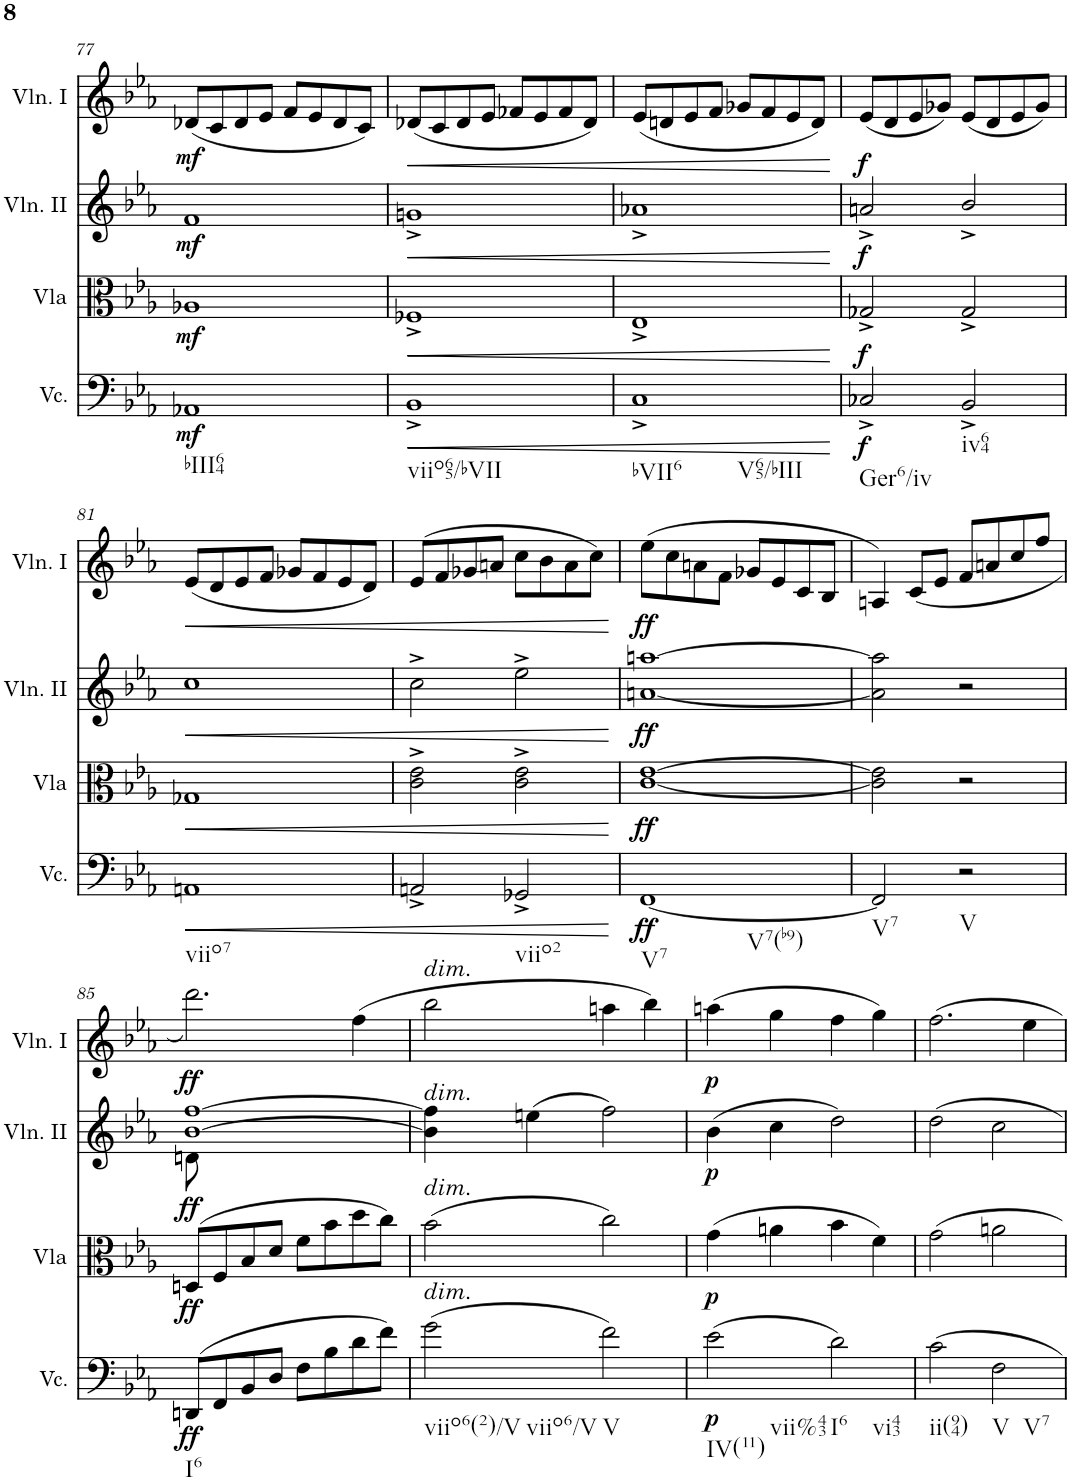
**kern	**dynam	**kern	**dynam	**kern	**dynam	**kern	**dynam
*part4	*part4	*part3	*part3	*part2	*part2	*part1	*part1
*staff4	*staff4	*staff3	*staff3	*staff2	*staff2	*staff1	*staff1
*I"Violoncello	*	*I"Viola	*	*I"Violino II	*	*I"Violino I	*
*I'Vc.	*	*I'Vla	*	*I'Vln. II	*	*I'Vln. I	*
!!LO:PB:g=z
*clefF4	*	*clefC3	*	*clefG2	*	*clefG2	*
*k[b-e-a-]	*	*k[b-e-a-]	*	*k[b-e-a-]	*	*k[b-e-a-]	*
*M4/4	*	*M4/4	*	*M4/4	*	*M4/4	*
*met(c)	*	*met(c)	*	*met(c)	*	*met(c)	*
=77	=77	=77	=77	=77	=77	=77	=77
!LO:TX:b:t=bIII64	!	!	!	!	!	!	!
!	!LO:DY:b	!	!LO:DY:b	!	!LO:DY:b	!	!LO:DY:b
1AA-X	mf	1A-X	mf	1f	mf	(<8d-X/L	mf
.	.	.	.	.	.	8c/	.
.	.	.	.	.	.	8d-/	.
.	.	.	.	.	.	8e-/J	.
.	.	.	.	.	.	8f/L	.
.	.	.	.	.	.	8e-/	.
.	.	.	.	.	.	8d-/	.
.	.	.	.	.	.	8c/J)	.
=78	=78	=78	=78	=78	=78	=78	=78
!LO:TX:b:t=viio65/bVII	!	!	!	!	!	!	!
!	!LO:HP:b	!	!LO:HP:b	!	!LO:HP:b	!	!LO:HP:b
1BB-^	<	1F-X^	<	1gn^	<	(<8d-X/L	<
.	.	.	.	.	.	8c/	.
.	.	.	.	.	.	8d-/	.
.	.	.	.	.	.	8e-/J	.
.	.	.	.	.	.	8f-X/L	.
.	.	.	.	.	.	8e-/	.
.	.	.	.	.	.	8f-/	.
.	.	.	.	.	.	8d-/J)	.
=79	=79	=79	=79	=79	=79	=79	=79
!LO:TX:b:t=bVII6	!	!	!	!	!	!	!
!LO:TX:b:t=V65/bIII	!	!	!	!	!	!	!
1C^	.	1E-^	.	1a-X^	.	(<8e-/L	.
.	.	.	.	.	.	8dn/	.
.	.	.	.	.	.	8e-/	.
.	.	.	.	.	.	8f/J	.
.	.	.	.	.	.	8g-X/L	.
.	.	.	.	.	.	8f/	.
.	.	.	.	.	.	8e-/	.
.	.	.	.	.	.	8d/J)	.
.	[	.	[	.	[	.	[
=80	=80	=80	=80	=80	=80	=80	=80
!LO:TX:b:t=Ger6/iv	!	!	!	!	!	!	!
!	!LO:DY:b	!	!LO:DY:b	!	!LO:DY:b	!	!LO:DY:b
2C-X^/	f	2G-X^/	f	2an^/	f	(<8e-/L	f
.	.	.	.	.	.	8d/	.
.	.	.	.	.	.	8e-/	.
.	.	.	.	.	.	8g-X/J)	.
!LO:TX:b:t=iv64	!	!	!	!	!	!	!
2BB-^/	.	2G-^/	.	2b-^/	.	(<8e-/L	.
.	.	.	.	.	.	8d/	.
.	.	.	.	.	.	8e-/	.
.	.	.	.	.	.	8g-/J)	.
!!LO:LB:g=z
=81	=81	=81	=81	=81	=81	=81	=81
!LO:TX:b:t=viio7	!	!	!	!	!	!	!
!	!LO:HP:b	!	!LO:HP:b	!	!LO:HP:b	!	!LO:HP:b
1AAn	<	1G-X	<	1cc	<	(<8e-/L	<
.	.	.	.	.	.	8d/	.
.	.	.	.	.	.	8e-/	.
.	.	.	.	.	.	8f/J	.
.	.	.	.	.	.	8g-X/L	.
.	.	.	.	.	.	8f/	.
.	.	.	.	.	.	8e-/	.
.	.	.	.	.	.	8d/J)	.
=82	=82	=82	=82	=82	=82	=82	=82
2AAn^/	.	2c\^ 2e-\^	.	2cc^\	.	(>8e-/L	.
.	.	.	.	.	.	8f/	.
.	.	.	.	.	.	8g-X/	.
.	.	.	.	.	.	8an/J	.
!LO:TX:b:t=viio2	!	!	!	!	!	!	!
2GG-X^/	.	2c\^ 2e-\^	.	2ee-^\	.	8cc\L	.
.	.	.	.	.	.	8b-\	.
.	.	.	.	.	.	8a\	.
.	.	.	.	.	.	8cc\J)	.
.	[	.	[	.	[	.	[
=83	=83	=83	=83	=83	=83	=83	=83
!LO:TX:b:t=V7	!	!	!	!	!	!	!
!LO:TX:b:t=V7(b9)	!	!	!	!	!	!	!
!	!LO:DY:b	!	!LO:DY:b	!	!LO:DY:b	!	!LO:DY:b
[1FF	ff	[1c [1e-	ff	[1an [1aan	ff	(>8ee-\L	ff
.	.	.	.	.	.	8cc\	.
.	.	.	.	.	.	8an\	.
.	.	.	.	.	.	8f\J	.
.	.	.	.	.	.	8g-X/L	.
.	.	.	.	.	.	8e-/	.
.	.	.	.	.	.	8c/	.
.	.	.	.	.	.	8B-/J	.
=84	=84	=84	=84	=84	=84	=84	=84
!LO:TX:b:t=V7	!	!	!	!	!	!	!
2FF/]	.	2c\] 2e-\]	.	2a\] 2aa\]	.	4An/)	.
.	.	.	.	.	.	(<8c/L	.
.	.	.	.	.	.	8e-/J	.
!LO:TX:b:t=V	!	!	!	!	!	!	!
2r	.	2r	.	2r	.	8f/L	.
.	.	.	.	.	.	8an/	.
.	.	.	.	.	.	8cc/	.
.	.	.	.	.	.	8ff/J	.
!!LO:LB:g=z
=85	=85	=85	=85	=85	=85	=85	=85
*	*	*	*	*^	*	*	*
!LO:TX:b:t=I6	!	!	!	!	!	!	!	!
!	!LO:DY:b	!	!LO:DY:b	!	!	!LO:DY:b	!	!LO:DY:b
(>8DDn/L	ff	(>8Dn/L	ff	[1b- [1ff	8dn\	ff	2.ddd\)	ff
8FF/	.	8F/	.	.	2..ryy	.	.	.
8BB-/	.	8B-/	.	.	.	.	.	.
8D/J	.	8d/J	.	.	.	.	.	.
8F\L	.	8f\L	.	.	.	.	.	.
8B-\	.	8b-\	.	.	.	.	.	.
8d\	.	8dd\	.	.	.	.	(>4ff\	.
8f\J)	.	8cc\J)	.	.	.	.	.	.
*	*	*	*	*v	*v	*	*	*
=86	=86	=86	=86	=86	=86	=86	=86
!	!	!	!	!	!	!LO:TX:a:i:t=dim.	!
!	!	!	!	!LO:TX:a:i:t=dim.	!	!	!
!	!	!LO:TX:a:i:t=dim.	!	!	!	!	!
!LO:TX:a:i:t=dim.	!	!	!	!	!	!	!
!LO:TX:b:t=viio6(2)/V	!	!	!	!	!	!	!
!LO:TX:b:t=viio6/V	!	!	!	!	!	!	!
(>2g\	.	(>2b-\	.	4b-\] 4ff\]	.	2bb-\	.
.	.	.	.	(>4een\	.	.	.
!LO:TX:b:t=V	!	!	!	!	!	!	!
2f\)	.	2cc\)	.	2ff\)	.	4aan\	.
.	.	.	.	.	.	4bb-\)	.
=87	=87	=87	=87	=87	=87	=87	=87
!LO:TX:b:t=IV(11)	!	!	!	!	!	!	!
!LO:TX:b:t=vii%43	!	!	!	!	!	!	!
!	!LO:DY:b	!	!LO:DY:b	!	!LO:DY:b	!	!LO:DY:b
(>2e-\	p	(>4g\	p	(>4b-\	p	(>4aan\	p
.	.	4an\	.	4cc\	.	4gg\	.
!LO:TX:b:t=I6	!	!	!	!	!	!	!
!LO:TX:b:t=vi43	!	!	!	!	!	!	!
2d\)	.	4b-\	.	2dd\)	.	4ff\	.
.	.	4f\)	.	.	.	4gg\)	.
=88	=88	=88	=88	=88	=88	=88	=88
!LO:TX:b:t=ii(94)	!	!	!	!	!	!	!
2c\	.	2g\	.	2dd\	.	2.ff\	.
!LO:TX:b:t=V	!	!	!	!	!	!	!
!LO:TX:b:t=V7	!	!	!	!	!	!	!
2F\	.	2an\	.	2cc\	.	.	.
.	.	.	.	.	.	4ee-\	.
=	=	=	=	=	=	=	=
*-	*-	*-	*-	*-	*-	*-	*-
